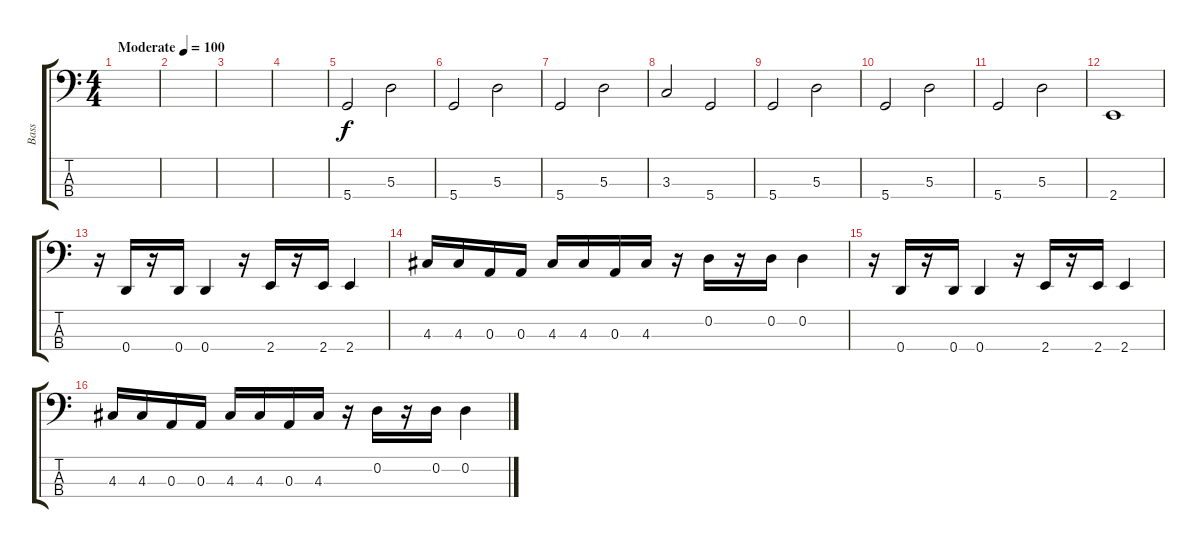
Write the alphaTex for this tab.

\track ("Bass" "Bass") {instrument electricbassfinger}
\staff {score tabs}
\tuning (G2 D2 A1 D1) {hide}
\ts (4 4)
\tempo (100 "Moderate")
\clef f4
\ks c
|
|
|
|
5.4.2 5.3.2 |
5.4.2 5.3.2 |
5.4.2 5.3.2 |
3.3.2 5.4.2 |
5.4.2 5.3.2 |
5.4.2 5.3.2 |
5.4.2 5.3.2 |
2.4.1 |
r.16 0.4.16 r.16 0.4.16 0.4.4 r.16 2.4.16 r.16 2.4.16 2.4.4 |
4.3.16 4.3.16 0.3.16 0.3.16 4.3.16 4.3.16 0.3.16 4.3.16 r.16 0.2.16 r.16 0.2.16 0.2.4 |
r.16 0.4.16 r.16 0.4.16 0.4.4 r.16 2.4.16 r.16 2.4.16 2.4.4 |
4.3.16 4.3.16 0.3.16 0.3.16 4.3.16 4.3.16 0.3.16 4.3.16 r.16 0.2.16 r.16 0.2.16 0.2.4
